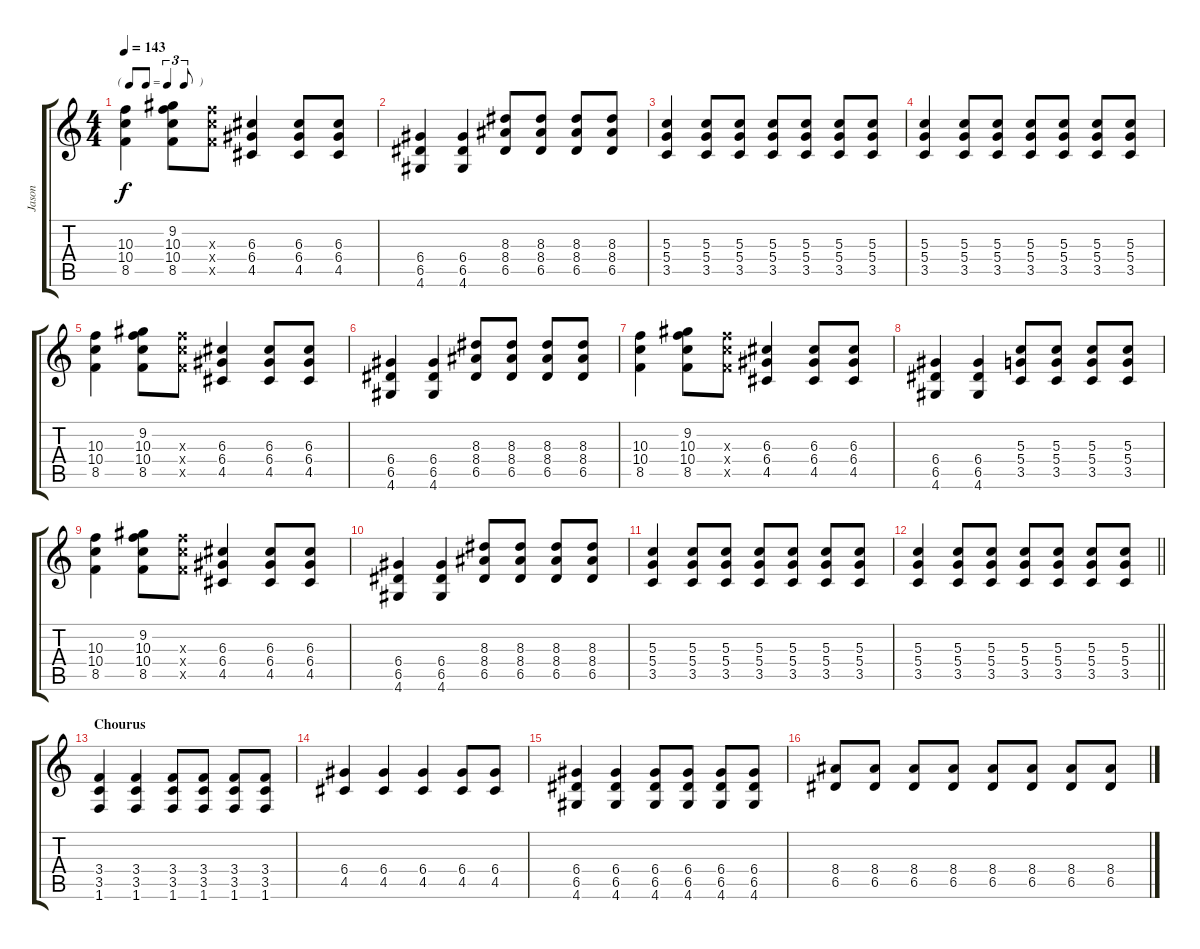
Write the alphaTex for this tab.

\track ("Jason" "Jason") {instrument overdrivenguitar}
\staff {score tabs}
\tuning (E4 B3 G3 D3 A2 E2) {hide}
\ts (4 4)
\tf triplet8th
\tempo 143
\clef g2
\ks c
(10.3 10.4 8.5).4{dy f} (9.2 10.3 10.4 8.5).8 (10.3{x} 10.4{x} 8.5{x}).8 (6.3 6.4 4.5).4 (6.3 6.4 4.5).8 (6.3 6.4 4.5).8 |
(6.4 6.5 4.6).4 (6.4 6.5 4.6).4 (8.3 8.4 6.5).8 (8.3 8.4 6.5).8 (8.3 8.4 6.5).8 (8.3 8.4 6.5).8 |
(5.3 5.4 3.5).4 (5.3 5.4 3.5).8 (5.3 5.4 3.5).8 (5.3 5.4 3.5).8 (5.3 5.4 3.5).8 (5.3 5.4 3.5).8 (5.3 5.4 3.5).8 |
(5.3 5.4 3.5).4 (5.3 5.4 3.5).8 (5.3 5.4 3.5).8 (5.3 5.4 3.5).8 (5.3 5.4 3.5).8 (5.3 5.4 3.5).8 (5.3 5.4 3.5).8 |
(10.3 10.4 8.5).4 (9.2 10.3 10.4 8.5).8 (10.3{x} 10.4{x} 8.5{x}).8 (6.3 6.4 4.5).4 (6.3 6.4 4.5).8 (6.3 6.4 4.5).8 |
(6.4 6.5 4.6).4 (6.4 6.5 4.6).4 (8.3 8.4 6.5).8 (8.3 8.4 6.5).8 (8.3 8.4 6.5).8 (8.3 8.4 6.5).8 |
(10.3 10.4 8.5).4 (9.2 10.3 10.4 8.5).8 (10.3{x} 10.4{x} 8.5{x}).8 (6.3 6.4 4.5).4 (6.3 6.4 4.5).8 (6.3 6.4 4.5).8 |
(6.4 6.5 4.6).4 (6.4 6.5 4.6).4 (5.3 5.4 3.5).8 (5.3 5.4 3.5).8 (5.3 5.4 3.5).8 (5.3 5.4 3.5).8 |
(10.3 10.4 8.5).4 (9.2 10.3 10.4 8.5).8 (10.3{x} 10.4{x} 8.5{x}).8 (6.3 6.4 4.5).4 (6.3 6.4 4.5).8 (6.3 6.4 4.5).8 |
(6.4 6.5 4.6).4 (6.4 6.5 4.6).4 (8.3 8.4 6.5).8 (8.3 8.4 6.5).8 (8.3 8.4 6.5).8 (8.3 8.4 6.5).8 |
(5.3 5.4 3.5).4 (5.3 5.4 3.5).8 (5.3 5.4 3.5).8 (5.3 5.4 3.5).8 (5.3 5.4 3.5).8 (5.3 5.4 3.5).8 (5.3 5.4 3.5).8 |
\barLineRight lightlight
(5.3 5.4 3.5).4 (5.3 5.4 3.5).8 (5.3 5.4 3.5).8 (5.3 5.4 3.5).8 (5.3 5.4 3.5).8 (5.3 5.4 3.5).8 (5.3 5.4 3.5).8 |
\section ("" "Chourus")
(3.4 3.5 1.6).4 (3.4 3.5 1.6).4 (3.4 3.5 1.6).8 (3.4 3.5 1.6).8 (3.4 3.5 1.6).8 (3.4 3.5 1.6).8 |
(6.4 4.5).4 (6.4 4.5).4 (6.4 4.5).4 (6.4 4.5).8 (6.4 4.5).8 |
(6.4 6.5 4.6).4 (6.4 6.5 4.6).4 (6.4 6.5 4.6).8 (6.4 6.5 4.6).8 (6.4 6.5 4.6).8 (6.4 6.5 4.6).8 |
(8.4 6.5).8 (8.4 6.5).8 (8.4 6.5).8 (8.4 6.5).8 (8.4 6.5).8 (8.4 6.5).8 (8.4 6.5).8 (8.4 6.5).8
